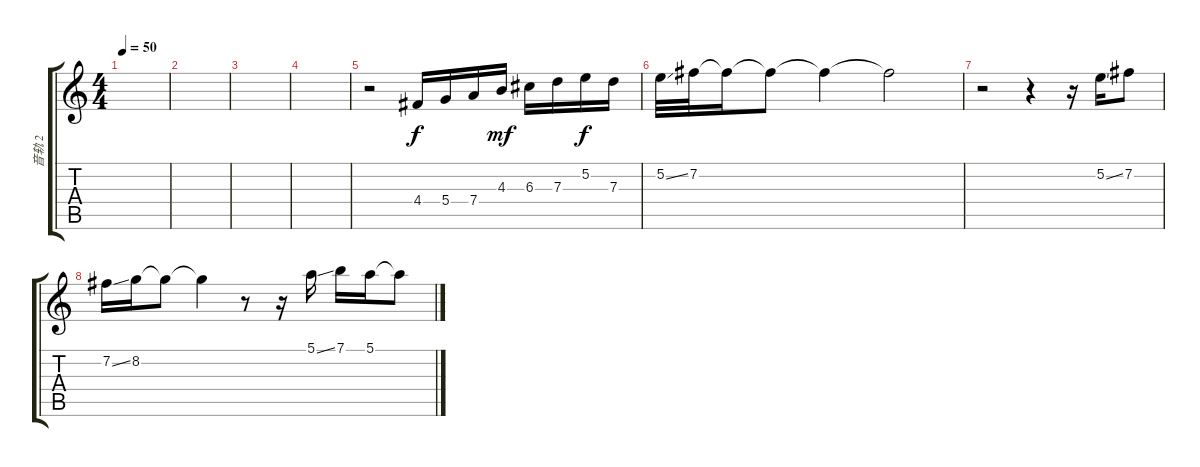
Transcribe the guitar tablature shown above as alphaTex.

\track ("音轨 2" "音轨 2") {instrument acousticguitarsteel}
\staff {score tabs}
\tuning (E4 B3 G3 D3 A2 E2) {hide}
\ts (4 4)
\tempo 50
\clef g2
\ks c
|
|
|
|
r.2 4.4.16 5.4.16 7.4.16 4.3.16{dy mf} 6.3.16 7.3.16 5.2.16{dy f} 7.3.16 |
5.2{ss}.32 7.2.32 7.2{t}.16 7.2{t}.8 7.2{t}.4 7.2{t}.2 |
r.2 r.4 r.16 5.2{ss}.16 7.2.8 |
7.2{ss}.16 8.2.16 8.2{t}.8 8.2{t}.4 r.8 r.16 5.1{ss}.16 7.1.16 5.1.16 5.1{t}.8
